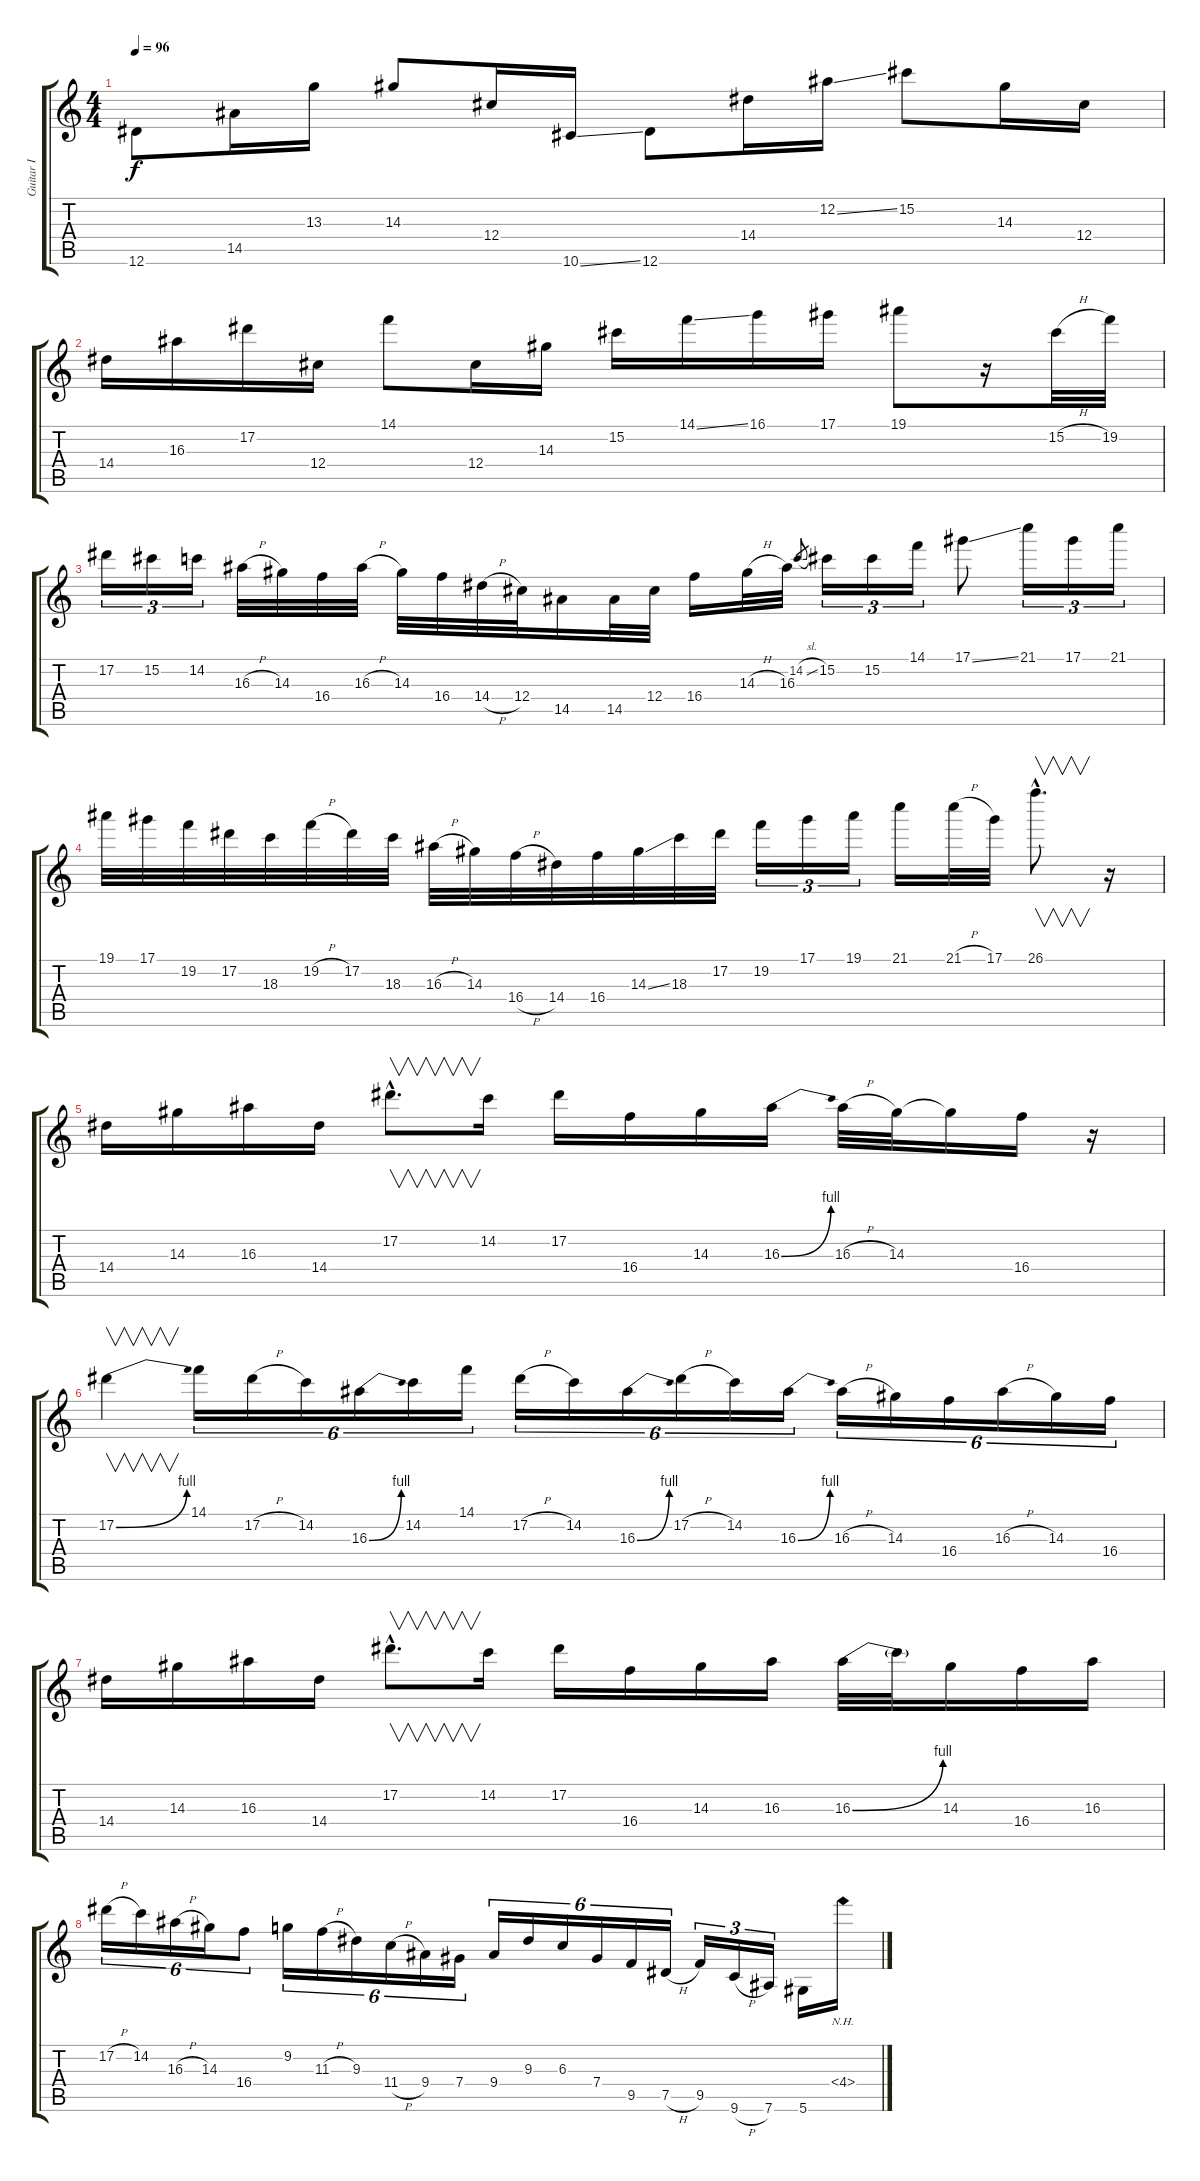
\track ("Guitar I" "Guitar I") {instrument distortionguitar}
\staff {score tabs}
\tuning (Eb4 Bb3 Gb3 Db3 Ab2 Eb2) {hide}
\ts (4 4)
\tempo 96
\clef g2
\ks c
12.6.8{dy f} 14.5.16 13.3.16 14.3.8 12.4.16 10.6{ss}.16 12.6.8 14.4.16 12.2{ss}.16 15.2.8 14.3.16 12.4.16 |
14.4.16 16.3.16 17.2.16 12.4.16 14.1.8 12.4.16 14.3.16 15.2.16 14.1{ss}.16 16.1.16 17.1.16 19.1.8 r.16 15.2{h}.32 19.2.32 |
17.2.16{tu (3 2)} 15.2.16{tu (3 2)} 14.2.16{tu (3 2)} 16.3{h}.32 14.3.32 16.4.32 16.3{h}.32 14.3.32 16.4.32 14.4{h}.32 12.4.32 14.5.16 14.5.32 12.4.32 16.4.16 14.3{h}.32 16.3.32 14.2{sl}.8{gr} 15.2.16{tu (3 2)} 15.2.16{tu (3 2)} 14.1.16{tu (3 2)} 17.1{ss}.8 21.1.16{tu (3 2)} 17.1.16{tu (3 2)} 21.1.16{tu (3 2)} |
19.1.32 17.1.32 19.2.32 17.2.32 18.3.32 19.2{h}.32 17.2.32 18.3.32 16.3{h}.32 14.3.32 16.4{h}.32 14.4.32 16.4.32 14.3{ss}.32 18.3.32 17.2.32 19.2.16{tu (3 2)} 17.1.16{tu (3 2)} 19.1.16{tu (3 2)} 21.1.16 21.1{h}.32 17.1.32 26.1{hac}.8{v d} r.16 |
14.4.16 14.3.16 16.3.16 14.4.16 17.2{hac}.8{v d} 14.2.16 17.2.16 16.4.16 14.3.16 16.3{be (bend 0 0 60 4)}.16 16.3{h}.32 14.3.32 14.3{t}.16 16.4.16 r.16 |
17.2{be (bend 0 0 60 4)}.4{v} 14.1.16{tu (6 4)} 17.2{h}.16{tu (6 4)} 14.2.16{tu (6 4)} 16.3{be (bend 0 0 60 4)}.16{tu (6 4)} 14.2.16{tu (6 4)} 14.1.16{tu (6 4)} 17.2{h}.16{tu (6 4)} 14.2.16{tu (6 4)} 16.3{be (bend 0 0 60 4)}.16{tu (6 4)} 17.2{h}.16{tu (6 4)} 14.2.16{tu (6 4)} 16.3{be (bend 0 0 60 4)}.16{tu (6 4)} 16.3{h}.16{tu (6 4)} 14.3.16{tu (6 4)} 16.4.16{tu (6 4)} 16.3{h}.16{tu (6 4)} 14.3.16{tu (6 4)} 16.4.16{tu (6 4)} |
14.4.16 14.3.16 16.3.16 14.4.16 17.2{hac}.8{v d} 14.2.16 17.2.16 16.4.16 14.3.16 16.3.16 16.3{be (bend 0 0 60 4)}.32 16.3{t}.32 14.3.16 16.4.16 16.3.16 |
17.2{h}.16{tu (6 4)} 14.2.16{tu (6 4)} 16.3{h}.16{tu (6 4)} 14.3.16{tu (6 4)} 16.4.8{tu (6 4)} 9.2.16{tu (6 4)} 11.3{h}.16{tu (6 4)} 9.3.16{tu (6 4)} 11.4{h}.16{tu (6 4)} 9.4.16{tu (6 4)} 7.4.16{tu (6 4)} 9.4.16{tu (6 4)} 9.3.16{tu (6 4)} 6.3.16{tu (6 4)} 7.4.16{tu (6 4)} 9.5.16{tu (6 4)} 7.5{h}.16{tu (6 4)} 9.5.16{tu (3 2)} 9.6{h}.16{tu (3 2)} 7.6.16{tu (3 2)} 5.6.16 4.4{nh}.16{instrument guitarharmonics}
